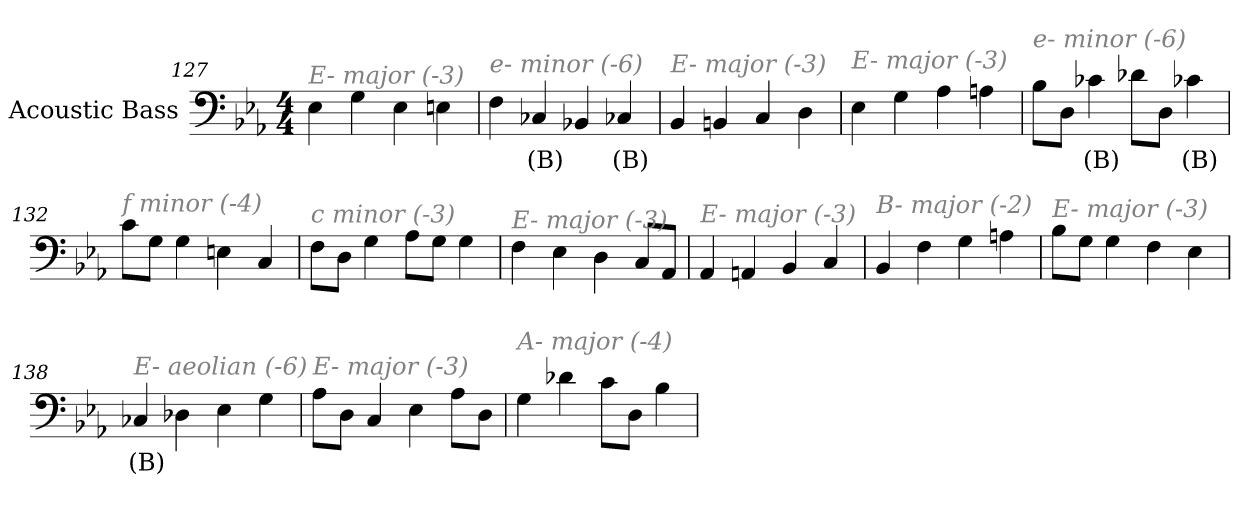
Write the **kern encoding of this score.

**kern	**text
*part1	*part1
*staff1	*staff1
*I"Acoustic Bass	*
*clefF4	*
*ITrd7c12	*
*k[b-e-a-]	*
*E-:	*
*M4/4	*
=127	=127
!LO:TX:i:color=#808080:t=E- major (-3)	!
4EE-	.
4GG	.
4EE-	.
4EEn	.
=128	=128
!LO:TX:i:color=#808080:t=e- minor (-6)	!
4FF	.
4CC-Xi	(B)
4BBB-X	.
4CC-Xi	(B)
=129	=129
!LO:TX:i:color=#808080:t=E- major (-3)	!
4BBB-	.
4BBBn	.
4CC	.
4DD	.
=130	=130
!LO:TX:i:color=#808080:t=E- major (-3)	!
4EE-	.
4GG	.
4AA-	.
4AAn	.
=131	=131
!LO:TX:i:color=#808080:t=e- minor (-6)	!
8BB-L	.
8DDJ	.
4C-Xi	(B)
8D-XL	.
8DDJ	.
4C-Xi	(B)
=132	=132
!LO:TX:i:color=#808080:t=f minor (-4)	!
8CL	.
8GGJ	.
4GG	.
4EEn	.
4CC	.
=133	=133
!LO:TX:i:color=#808080:t=c minor (-3)	!
8FFL	.
8DDJ	.
4GG	.
8AA-L	.
8GGJ	.
4GG	.
=134	=134
!LO:TX:i:color=#808080:t=E- major (-3)	!
4FF	.
4EE-	.
4DD	.
8CCL	.
8AAA-J	.
=135	=135
!LO:TX:i:color=#808080:t=E- major (-3)	!
4AAA-	.
4AAAn	.
4BBB-	.
4CC	.
=136	=136
!LO:TX:i:color=#808080:t=B- major (-2)	!
4BBB-	.
4FF	.
4GG	.
4AAn	.
=137	=137
!LO:TX:i:color=#808080:t=E- major (-3)	!
8BB-L	.
8GGJ	.
4GG	.
4FF	.
4EE-	.
=138	=138
!LO:TX:i:color=#808080:t=E- aeolian (-6)	!
4CC-Xi	(B)
4DD-X	.
4EE-	.
4GG	.
=139	=139
!LO:TX:i:color=#808080:t=E- major (-3)	!
8AA-L	.
8DDJ	.
4CC	.
4EE-	.
8AA-L	.
8DDJ	.
=140	=140
!LO:TX:i:color=#808080:t=A- major (-4)	!
4GG	.
4D-X	.
8CL	.
8DDJ	.
4BB-	.
=	=
*-	*-
